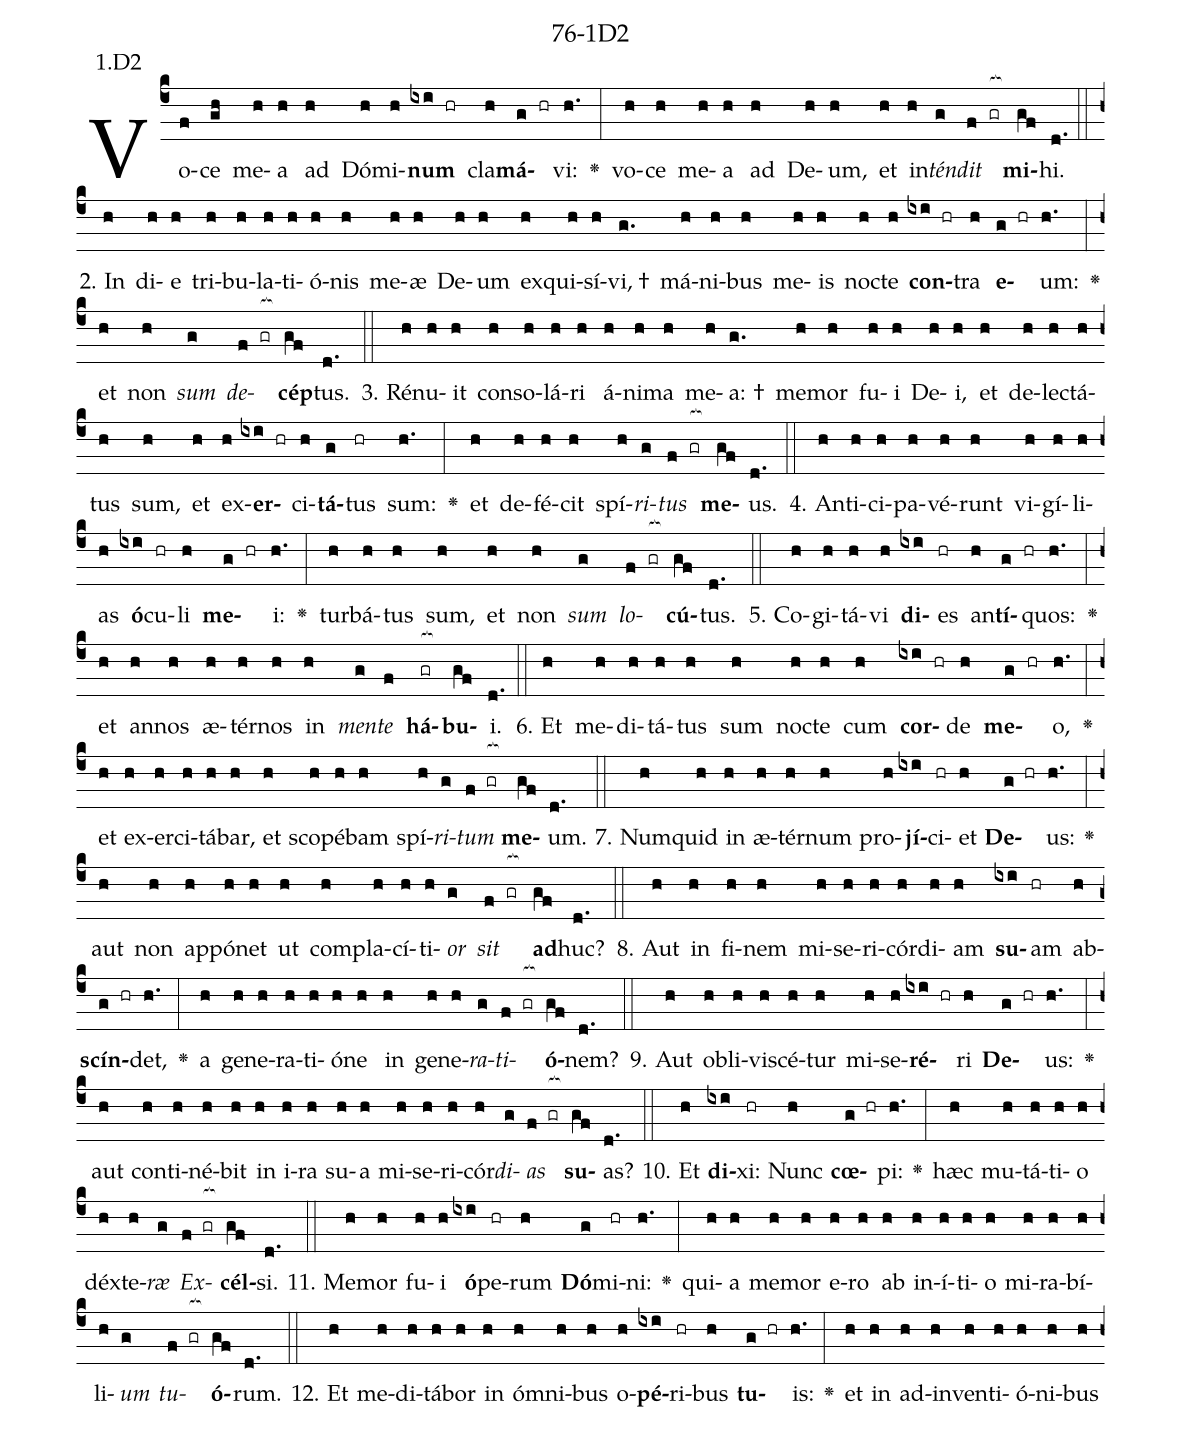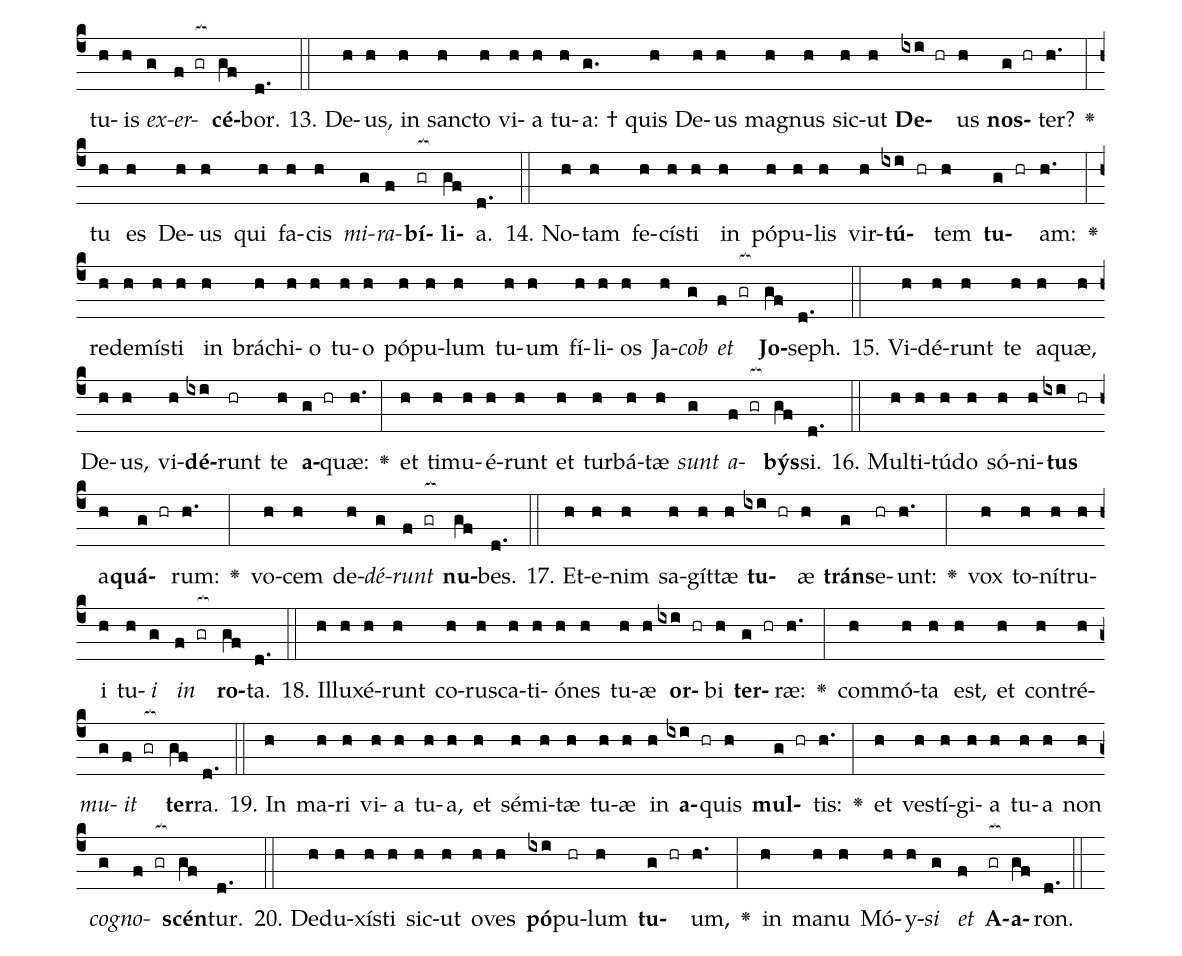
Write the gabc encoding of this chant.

name: 76-1D2;
annotation: 1.D2;
%%
(c4)Vo(f)ce(gh) me(h)a(h) ad(h) Dó(h)mi(h)<b>num</b>(ixi hr) cla(h)<b>má</b>(g hr)vi:(h.) <v>\greheightstar</v>(:) vo(h)ce(h) me(h)a(h) ad(h) De(h)um,(h) et(h) in(h)<i>tén</i>(g)<i>dit</i>(f gr[ocb:1{]) <b>mi</b>(gf[ocb:0}])hi.(d.) (::)
2. In(h) di(h)e(h) tri(h)bu(h)la(h)ti(h)ó(h)nis(h) me(h)æ(h) De(h)um(h) ex(h)qui(h)sí(h)vi, †(g.) má(h)ni(h)bus(h) me(h)is(h) noc(h)te(h) <b>con</b>(ixi hr)tra(h) <b>e</b>(g hr)um:(h.) <v>\greheightstar</v>(:) et(h) non(h) <i>sum</i>(g) <i>de</i>(f gr[ocb:1{])<b>cép</b>(gf[ocb:0}])tus.(d.) (::)
3. Ré(h)nu(h)it(h) con(h)so(h)lá(h)ri(h) á(h)ni(h)ma(h) me(h)a: †(g.) me(h)mor(h) fu(h)i(h) De(h)i,(h) et(h) de(h)lec(h)tá(h)tus(h) sum,(h) et(h) ex(h)<b>er</b>(ixi hr)ci(h)<b>tá</b>(g)tus(hr) sum:(h.) <v>\greheightstar</v>(:) et(h) de(h)fé(h)cit(h) spí(h)<i>ri</i>(g)<i>tus</i>(f gr[ocb:1{]) <b>me</b>(gf[ocb:0}])us.(d.) (::)
4. An(h)ti(h)ci(h)pa(h)vé(h)runt(h) vi(h)gí(h)li(h)as(h) <b>ó</b>(ixi)cu(hr)li(h) <b>me</b>(g hr)i:(h.) <v>\greheightstar</v>(:) tur(h)bá(h)tus(h) sum,(h) et(h) non(h) <i>sum</i>(g) <i>lo</i>(f gr[ocb:1{])<b>cú</b>(gf[ocb:0}])tus.(d.) (::)
5. Co(h)gi(h)tá(h)vi(h) <b>di</b>(ixi)es(hr) an(h)<b>tí</b>(g hr)quos:(h.) <v>\greheightstar</v>(:) et(h) an(h)nos(h) æ(h)tér(h)nos(h) in(h) <i>men</i>(g)<i>te</i>(f) <b>há</b>(gr[ocb:1{])<b>bu</b>(gf[ocb:0}])i.(d.) (::)
6. Et(h) me(h)di(h)tá(h)tus(h) sum(h) noc(h)te(h) cum(h) <b>cor</b>(ixi hr)de(h) <b>me</b>(g hr)o,(h.) <v>\greheightstar</v>(:) et(h) ex(h)er(h)ci(h)tá(h)bar,(h) et(h) sco(h)pé(h)bam(h) spí(h)<i>ri</i>(g)<i>tum</i>(f gr[ocb:1{]) <b>me</b>(gf[ocb:0}])um.(d.) (::)
7. Num(h)quid(h) in(h) æ(h)tér(h)num(h) pro(h)<b>jí</b>(ixi)ci(hr)et(h) <b>De</b>(g hr)us:(h.) <v>\greheightstar</v>(:) aut(h) non(h) ap(h)pó(h)net(h) ut(h) com(h)pla(h)cí(h)ti(h)<i>or</i>(g) <i>sit</i>(f gr[ocb:1{]) <b>ad</b>(gf[ocb:0}])huc?(d.) (::)
8. Aut(h) in(h) fi(h)nem(h) mi(h)se(h)ri(h)cór(h)di(h)am(h) <b>su</b>(ixi)am(hr) ab(h)<b>scín</b>(g hr)det,(h.) <v>\greheightstar</v>(:) a(h) ge(h)ne(h)ra(h)ti(h)ó(h)ne(h) in(h) ge(h)ne(h)<i>ra</i>(g)<i>ti</i>(f gr[ocb:1{])<b>ó</b>(gf[ocb:0}])nem?(d.) (::)
9. Aut(h) ob(h)li(h)vi(h)scé(h)tur(h) mi(h)se(h)<b>ré</b>(ixi hr)ri(h) <b>De</b>(g hr)us:(h.) <v>\greheightstar</v>(:) aut(h) con(h)ti(h)né(h)bit(h) in(h) i(h)ra(h) su(h)a(h) mi(h)se(h)ri(h)cór(h)<i>di</i>(g)<i>as</i>(f gr[ocb:1{]) <b>su</b>(gf[ocb:0}])as?(d.) (::)
10. Et(h) <b>di</b>(ixi)xi:(hr) Nunc(h) <b>cœ</b>(g hr)pi:(h.) <v>\greheightstar</v>(:) hæc(h) mu(h)tá(h)ti(h)o(h) déx(h)te(h)<i>ræ</i>(g) <i>Ex</i>(f gr[ocb:1{])<b>cél</b>(gf[ocb:0}])si.(d.) (::)
11. Me(h)mor(h) fu(h)i(h) <b>ó</b>(ixi)pe(hr)rum(h) <b>Dó</b>(g)mi(hr)ni:(h.) <v>\greheightstar</v>(:) qui(h)a(h) me(h)mor(h) e(h)ro(h) ab(h) in(h)í(h)ti(h)o(h) mi(h)ra(h)bí(h)li(h)<i>um</i>(g) <i>tu</i>(f gr[ocb:1{])<b>ó</b>(gf[ocb:0}])rum.(d.) (::)
12. Et(h) me(h)di(h)tá(h)bor(h) in(h) óm(h)ni(h)bus(h) o(h)<b>pé</b>(ixi)ri(hr)bus(h) <b>tu</b>(g hr)is:(h.) <v>\greheightstar</v>(:) et(h) in(h) ad(h)in(h)ven(h)ti(h)ó(h)ni(h)bus(h) tu(h)is(h) <i>ex</i>(g)<i>er</i>(f gr[ocb:1{])<b>cé</b>(gf[ocb:0}])bor.(d.) (::)
13. De(h)us,(h) in(h) sanc(h)to(h) vi(h)a(h) tu(h)a: †(g.) quis(h) De(h)us(h) ma(h)gnus(h) sic(h)ut(h) <b>De</b>(ixi hr)us(h) <b>nos</b>(g hr)ter?(h.) <v>\greheightstar</v>(:) tu(h) es(h) De(h)us(h) qui(h) fa(h)cis(h) <i>mi</i>(g)<i>ra</i>(f)<b>bí</b>(gr[ocb:1{])<b>li</b>(gf[ocb:0}])a.(d.) (::)
14. No(h)tam(h) fe(h)cís(h)ti(h) in(h) pó(h)pu(h)lis(h) vir(h)<b>tú</b>(ixi hr)tem(h) <b>tu</b>(g hr)am:(h.) <v>\greheightstar</v>(:) red(h)e(h)mís(h)ti(h) in(h) brá(h)chi(h)o(h) tu(h)o(h) pó(h)pu(h)lum(h) tu(h)um(h) fí(h)li(h)os(h) Ja(h)<i>cob</i>(g) <i>et</i>(f gr[ocb:1{]) <b>Jo</b>(gf[ocb:0}])seph.(d.) (::)
15. Vi(h)dé(h)runt(h) te(h) a(h)quæ,(h) De(h)us,(h) vi(h)<b>dé</b>(ixi)runt(hr) te(h) <b>a</b>(g hr)quæ:(h.) <v>\greheightstar</v>(:) et(h) ti(h)mu(h)é(h)runt(h) et(h) tur(h)bá(h)tæ(h) <i>sunt</i>(g) <i>a</i>(f gr[ocb:1{])<b>býs</b>(gf[ocb:0}])si.(d.) (::)
16. Mul(h)ti(h)tú(h)do(h) só(h)ni(h)<b>tus</b>(ixi hr) a(h)<b>quá</b>(g hr)rum:(h.) <v>\greheightstar</v>(:) vo(h)cem(h) de(h)<i>dé</i>(g)<i>runt</i>(f gr[ocb:1{]) <b>nu</b>(gf[ocb:0}])bes.(d.) (::)
17. Et(h)e(h)nim(h) sa(h)gít(h)tæ(h) <b>tu</b>(ixi hr)æ(h) <b>tráns</b>(g)e(hr)unt:(h.) <v>\greheightstar</v>(:) vox(h) to(h)ní(h)tru(h)i(h) tu(h)<i>i</i>(g) <i>in</i>(f gr[ocb:1{]) <b>ro</b>(gf[ocb:0}])ta.(d.) (::)
18. Il(h)lu(h)xé(h)runt(h) co(h)rus(h)ca(h)ti(h)ó(h)nes(h) tu(h)æ(h) <b>or</b>(ixi hr)bi(h) <b>ter</b>(g hr)ræ:(h.) <v>\greheightstar</v>(:) com(h)mó(h)ta(h) est,(h) et(h) con(h)tré(h)<i>mu</i>(g)<i>it</i>(f gr[ocb:1{]) <b>ter</b>(gf[ocb:0}])ra.(d.) (::)
19. In(h) ma(h)ri(h) vi(h)a(h) tu(h)a,(h) et(h) sé(h)mi(h)tæ(h) tu(h)æ(h) in(h) <b>a</b>(ixi hr)quis(h) <b>mul</b>(g hr)tis:(h.) <v>\greheightstar</v>(:) et(h) ves(h)tí(h)gi(h)a(h) tu(h)a(h) non(h) <i>co</i>(g)<i>gno</i>(f gr[ocb:1{])<b>scén</b>(gf[ocb:0}])tur.(d.) (::)
20. De(h)du(h)xís(h)ti(h) sic(h)ut(h) o(h)ves(h) <b>pó</b>(ixi)pu(hr)lum(h) <b>tu</b>(g hr)um,(h.) <v>\greheightstar</v>(:) in(h) ma(h)nu(h) Mó(h)y(h)<i>si</i>(g) <i>et</i>(f) <b>A</b>(gr[ocb:1{])<b>a</b>(gf[ocb:0}])ron.(d.) (::)
